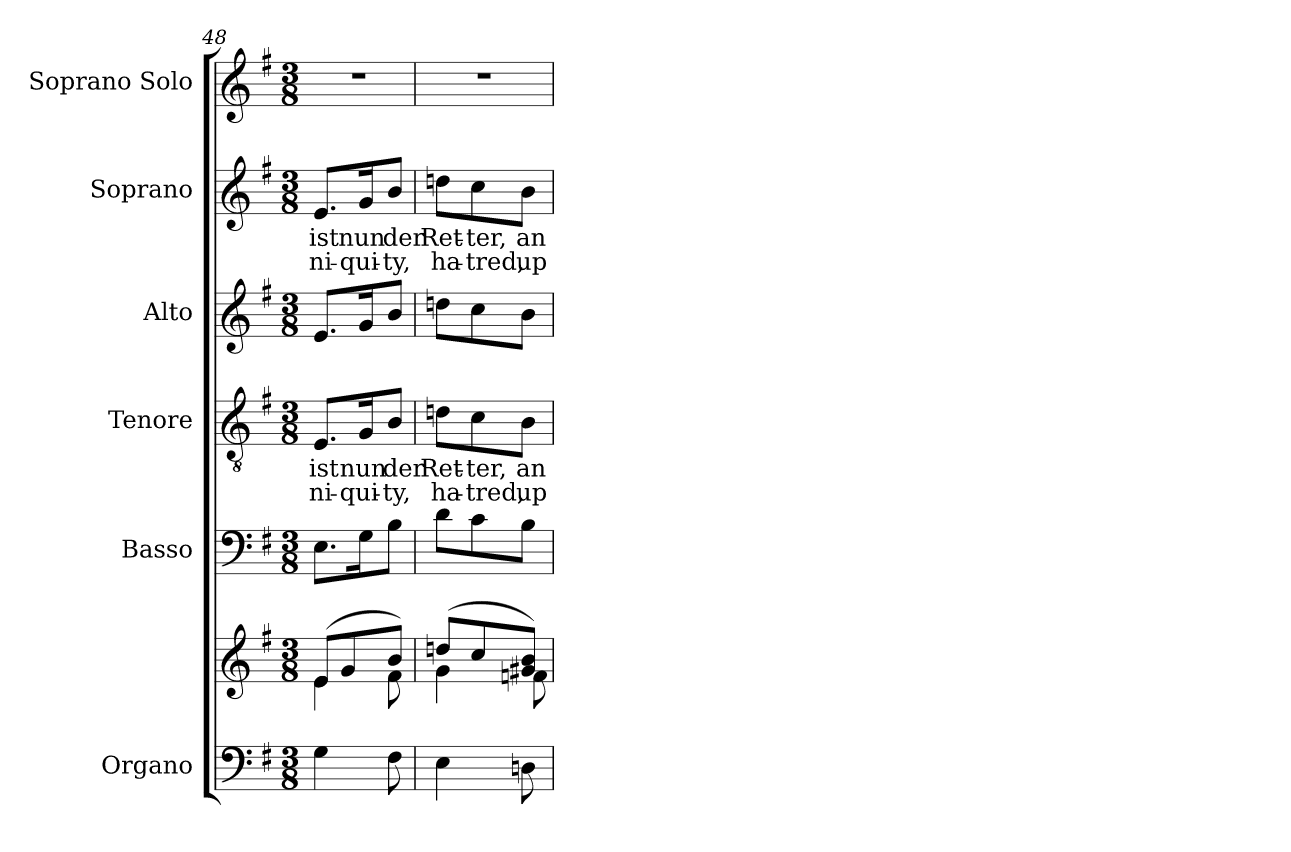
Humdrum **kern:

**kern	**kern	**kern	**kern	**text	**text	**kern	**kern	**text	**text	**kern
*part6	*part6	*part5	*part4	*part4	*part4	*part3	*part2	*part2	*part2	*part1
*staff7	*staff6	*staff5	*staff4	*staff4	*staff4	*staff3	*staff2	*staff2	*staff2	*staff1
*I"Organo	*	*I"Basso	*I"Tenore	*	*	*I"Alto	*I"Soprano	*	*	*I"Soprano Solo
*clefF4	*clefG2	*clefF4	*clefGv2	*	*	*clefG2	*clefG2	*	*	*clefG2
*k[f#]	*k[f#]	*k[f#]	*k[f#]	*	*	*k[f#]	*k[f#]	*	*	*k[f#]
*M3/8	*M3/8	*M3/8	*M3/8	*	*	*M3/8	*M3/8	*	*	*M3/8
=48	=48	=48	=48	=48	=48	=48	=48	=48	=48	=48
*	*^	*	*	*	*	*	*	*	*	*
!	!	!	!	!	!LO:LY:b	!LO:LY:b	!	!	!LO:LY:b	!LO:LY:b	!
4G\	(>8e/L	4e\	8.E\L	8.E/L	ist	ni-	8.e/L	8.e/L	ist	ni-	4.r
.	8g/	.	.	.	.	.	.	.	.	.	.
!	!	!	!	!	!LO:LY:b	!LO:LY:b	!	!	!LO:LY:b	!LO:LY:b	!
.	.	.	16G\K	16G/K	nun	qui-	16g/K	16g/K	nun	qui-	.
!	!	!	!	!	!LO:LY:b	!LO:LY:b	!	!	!LO:LY:b	!LO:LY:b	!
8F#\	8b/J)	8f#\	8B\J	8B/J	der	ty,	8b/J	8b/J	der	ty,	.
=49	=49	=49	=49	=49	=49	=49	=49	=49	=49	=49	=49
!	!	!	!	!	!LO:LY:b	!LO:LY:b	!	!	!LO:LY:b	!LO:LY:b	!
4E\	(>8ddn/L	4g\	8d\L	8dn\L	Ret-	ha-	8ddn\L	8ddn\L	Ret-	ha-	4.r
!	!	!	!	!	!LO:LY:b	!LO:LY:b	!	!	!LO:LY:b	!LO:LY:b	!
.	8cc/	.	8c\	8c\	-ter,	tred,	8cc\	8cc\	-ter,	tred,	.
!	!	!	!	!	!LO:LY:b	!LO:LY:b	!	!	!LO:LY:b	!LO:LY:b	!
8Dn\	8g#X/ 8b/J)	8fn\	8B\J	8B\J	an	up-	8b\J	8b\J	an	up-	.
*	*v	*v	*	*	*	*	*	*	*	*	*
=	=	=	=	=	=	=	=	=	=	=
*-	*-	*-	*-	*-	*-	*-	*-	*-	*-	*-
